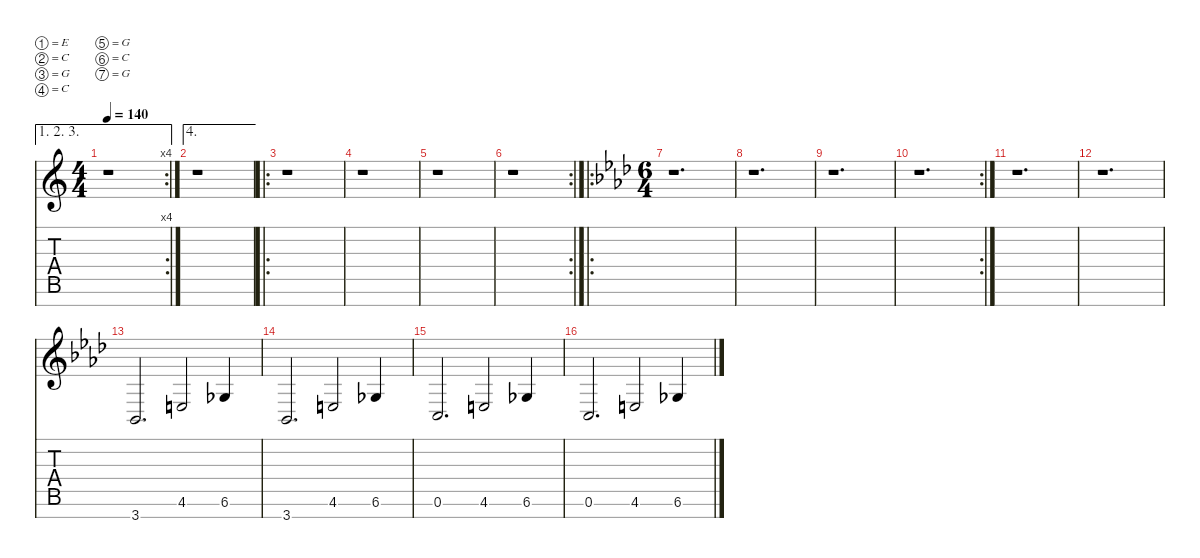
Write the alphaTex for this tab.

\defaultSystemsLayout 4
\hideDynamics
\bracketExtendMode nobrackets
\singleTrackTrackNamePolicy hidden
\multiTrackTrackNamePolicy hidden
\firstSystemTrackNameMode fullname
\firstSystemTrackNameOrientation horizontal
\otherSystemsTrackNameOrientation horizontal
\track ("Guitar 1 - 7 string" "dist.guit.") {mute instrument distortionguitar}
\staff {score tabs}
\tuning (E4 C4 G3 C3 G2 C2 G1)
\ae (1 2 3)
\rc 4
\ts (4 4)
\tempo 140
\clef g2
\ks c
r.1{dy f beam Down} |
\ae 4
r.1{beam Down} |
\ro
r.1{beam Down} |
r.1{beam Down} |
r.1{beam Down} |
\rc 2
r.1{beam Down} |
\ro
\ts (6 4)
\beaming (8 6 6)
\ks ab
r.1{d beam Down} |
r.1{d beam Down} |
r.1{d beam Down} |
\rc 2
r.1{d beam Down} |
r.1{d beam Down} |
r.1{d beam Down} |
3.7{acc b}.2{d beam Up} 4.6{acc forcenatural}.2{beam Up} 6.6{acc b}.4{beam Up} |
3.7{acc b}.2{d beam Up} 4.6{acc forcenatural}.2{beam Up} 6.6{acc b}.4{beam Up} |
0.6{acc forcenatural}.2{d beam Up} 4.6{acc forcenatural}.2{beam Up} 6.6{acc b}.4{beam Up} |
0.6{acc forcenatural}.2{d beam Up} 4.6{acc forcenatural}.2{beam Up} 6.6{acc b}.4{beam Up}
